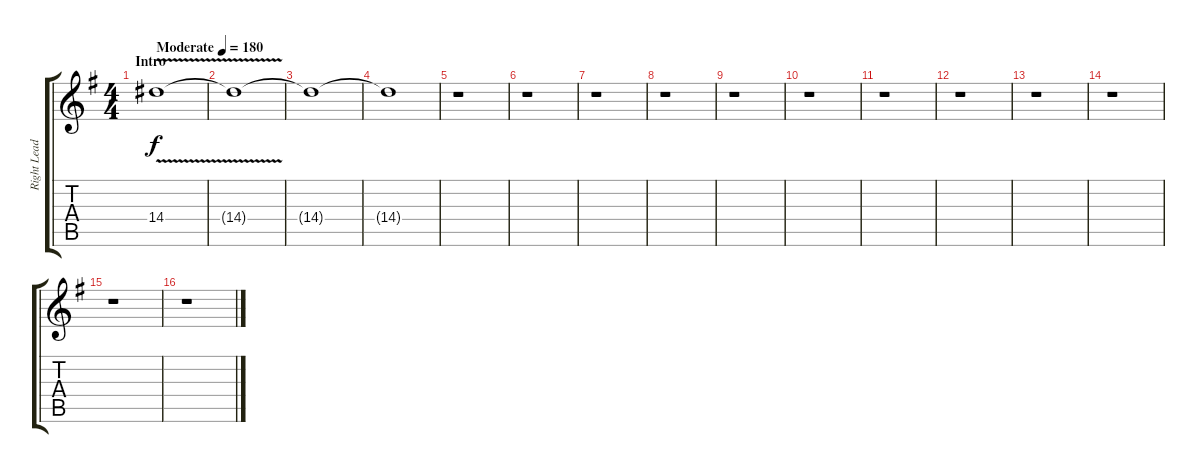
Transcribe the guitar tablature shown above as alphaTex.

\track ("Right Lead Guitar" "Right Lead") {instrument distortionguitar}
\staff {score tabs}
\tuning (Eb4 Bb3 Gb3 Db3 Ab2 Eb2) {hide}
\ts (4 4)
\section ("" "Intro")
\tempo (180 "Moderate")
\clef g2
\ks g
14.4{v}.1{dy f instrument distortionguitar} |
14.4{t}.1 |
14.4{t}.1 |
14.4{t}.1 |
r.1 |
r.1 |
r.1 |
r.1 |
r.1 |
r.1 |
r.1 |
r.1 |
r.1 |
r.1 |
r.1 |
r.1
